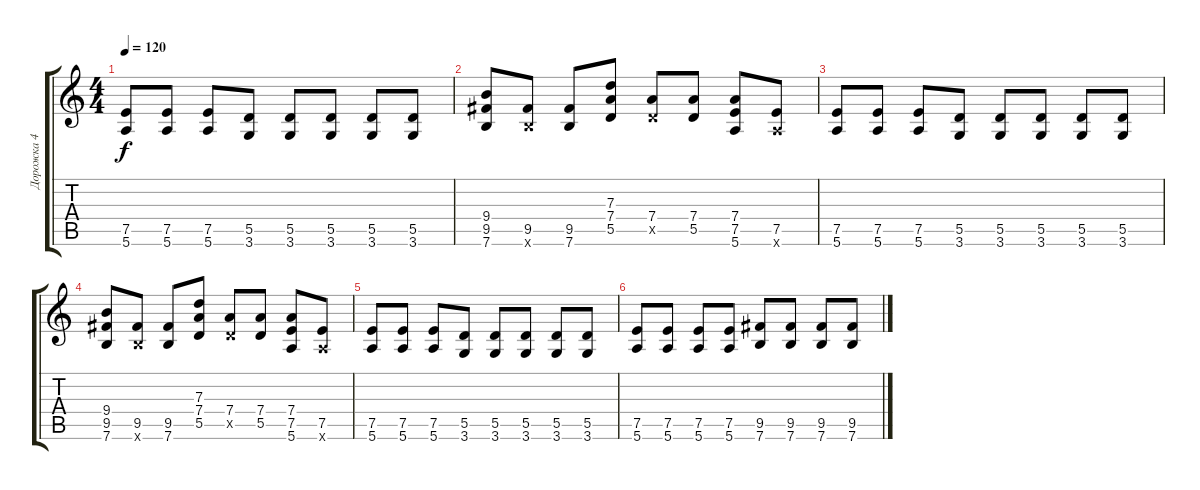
\track ("Дорожка 4" "Дорожка 4") {instrument overdrivenguitar}
\staff {score tabs}
\tuning (E4 B3 G3 D3 A2 E2) {hide}
\ts (4 4)
\tempo 120
\clef g2
\ks c
(7.5 5.6).8{dy f} (7.5 5.6).8 (7.5 5.6).8 (5.5 3.6).8 (5.5 3.6).8 (5.5 3.6).8 (5.5 3.6).8 (5.5 3.6).8 |
(9.4 9.5 7.6).8 (9.5 7.6{x}).8 (9.5 7.6).8 (7.3 7.4 5.5).8 (7.4 5.5{x}).8 (7.4 5.5).8 (7.4 7.5 5.6).8 (7.5 5.6{x}).8 |
(7.5 5.6).8 (7.5 5.6).8 (7.5 5.6).8 (5.5 3.6).8 (5.5 3.6).8 (5.5 3.6).8 (5.5 3.6).8 (5.5 3.6).8 |
(9.4 9.5 7.6).8 (9.5 7.6{x}).8 (9.5 7.6).8 (7.3 7.4 5.5).8 (7.4 5.5{x}).8 (7.4 5.5).8 (7.4 7.5 5.6).8 (7.5 5.6{x}).8 |
(7.5 5.6).8 (7.5 5.6).8 (7.5 5.6).8 (5.5 3.6).8 (5.5 3.6).8 (5.5 3.6).8 (5.5 3.6).8 (5.5 3.6).8 |
(7.5 5.6).8 (7.5 5.6).8 (7.5 5.6).8 (7.5 5.6).8 (9.5 7.6).8 (9.5 7.6).8 (9.5 7.6).8 (9.5 7.6).8
